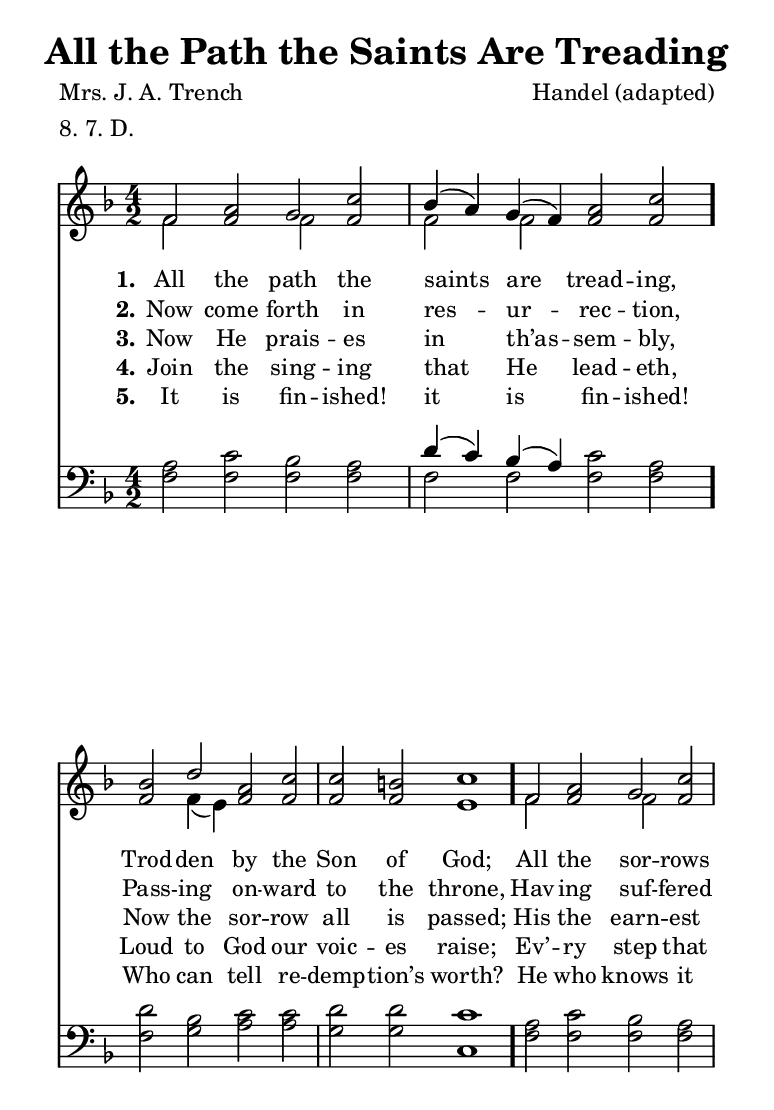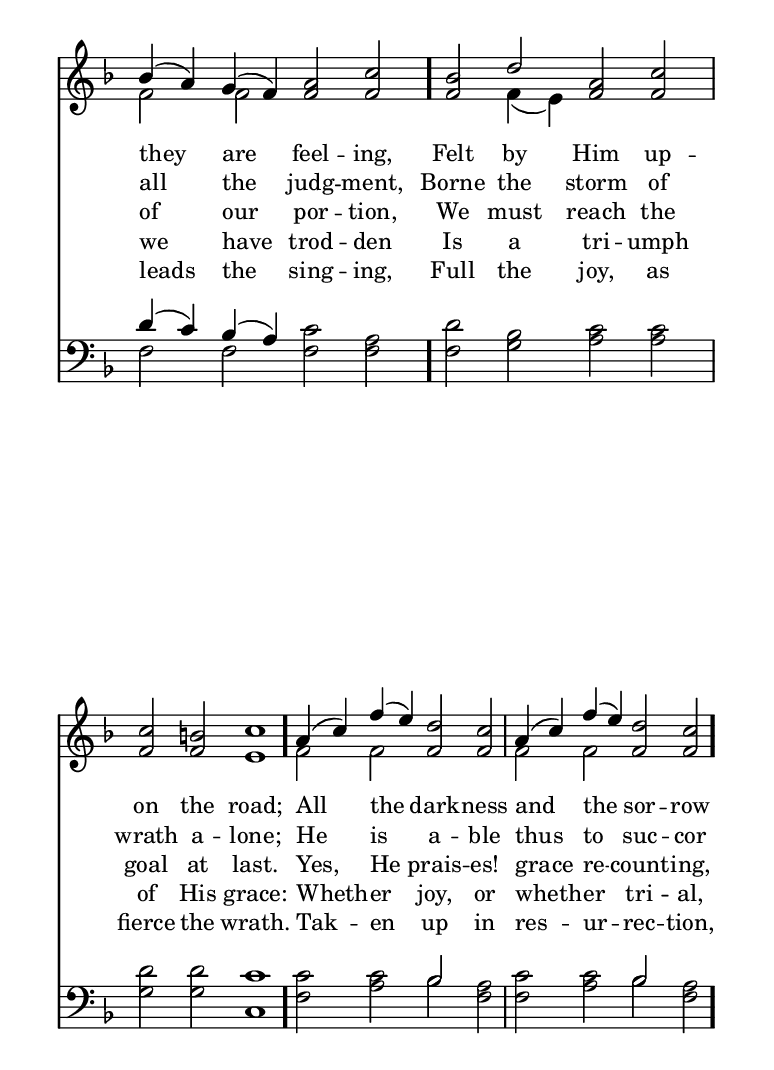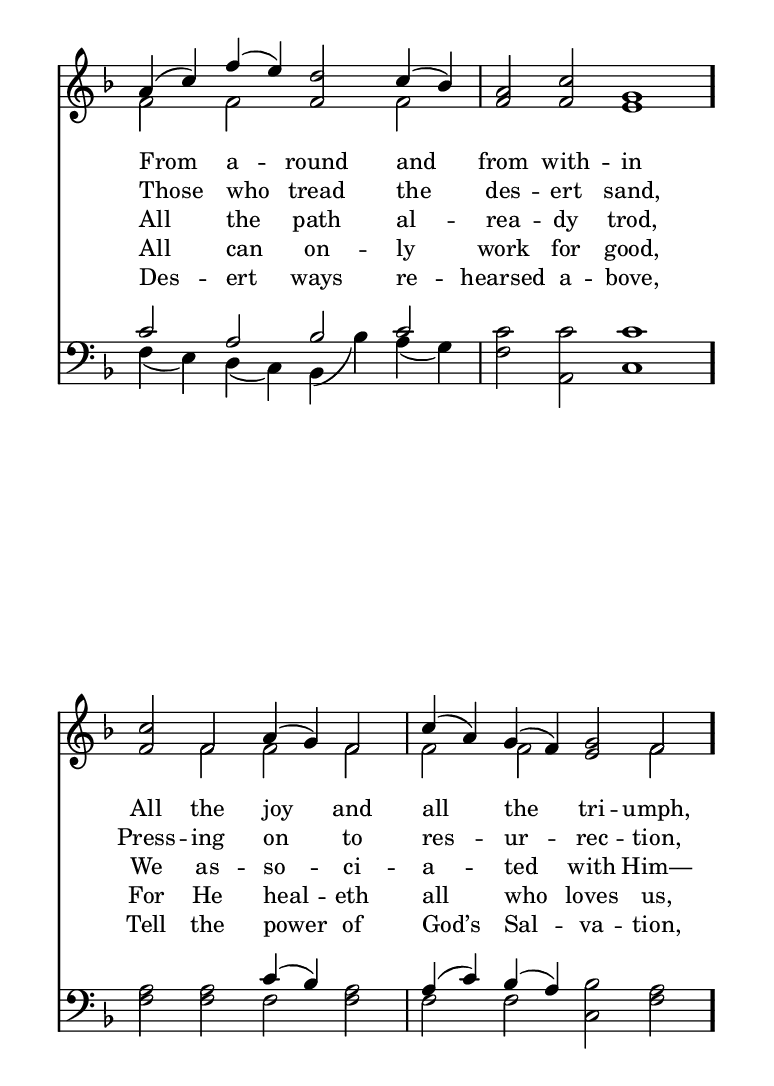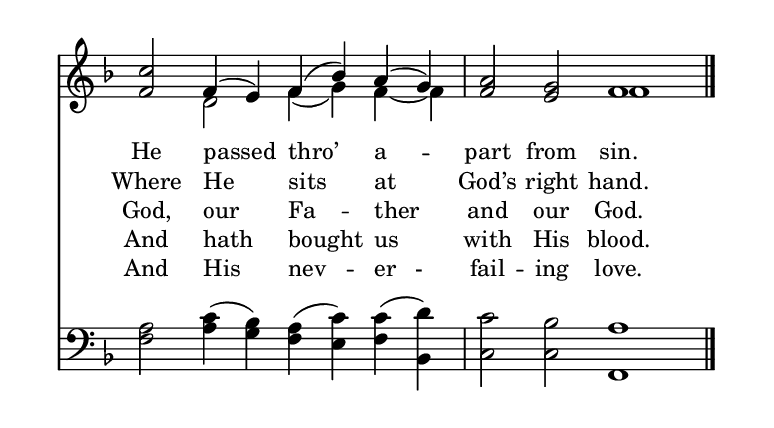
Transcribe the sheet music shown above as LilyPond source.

\include "common/global.ily"
\paper {
  \include "common/paper.ily"
  %ragged-bottom = ##t
  %ragged-last-bottom = ##t
  %systems-per-page = ##f
  %page-count = ##f
}

\header{
  hymnnumber = "146"
  title = "All the Path the Saints Are Treading"
  tunename = ""
  meter = "8. 7. D."
  poet = "Mrs. J. A. Trench"
  composer = "Handel (adapted)"
  %copyright = ""
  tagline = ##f
}

% for fermata in MIDI
ta = { \tempo 2=80 }
tb = { \tempo 2=40 }

global = {
  \include "common/overrides.ily"
  \override Staff.TimeSignature.style = #'numbered
  \time 4/2
  \override Score.MetronomeMark.transparent = ##t % hide all fermata changes too
  \ta
  \key f \major
  \autoBeamOff
}

notesSoprano = {
\global
\relative c' {

  f2 a g c | bes4( a) g( f) a2 c |
  bes d a c | c b c1

  f,2 a g c | bes4( a) g( f) a2 c |
  bes d a c | c b c1

  a4( c) f( e) d2 c | a4( c) f( e) d2 c |
  a4( c) f( e) d2 c4( bes) | a2 c g1

  c2 f, a4( g) f2 | c'4( a) g( f) g2 f |
  c'2 f,4( e) f( bes) a( g) | a2 g f1

  \bar "|."

}
}

notesAlto = {
\global
\relative e' {

  f2 f f f | f f f f |
  f f4( e) f2 f | f f e1 |

  f2 f f f | f f f f |
  f f4( e) f2 f | f f e1 |

  f2 f f f | f f f f |
  f f f f | f f e1 |

  f2 f f f | f f e f |
  f d f4( g) f ~ f | f2 e f1 |

}
}

notesTenor = {
\global
\relative a {

  a2 c bes a | d4( c) bes( a) c2 a |
  d bes c c | d d c1

  a2 c bes a | d4( c) bes( a) c2 a |
  d bes c c | d d c1

  c2 c bes a | c c bes a |
  c a bes c | c c c1

  a2 a c4( bes) a2 | a4( c) bes( a) bes2 a
  a c4( bes) a( c) c( d) | c2 bes2 a1

}
}

notesBass = {
\global
\relative f {

  f2 f f f | f f f f |
  f g a a | g g c,1

  f2 f f f | f f f f |
  f g a a | g g c,1

  f2 a bes f | f a bes f | 
  f4( e) d( c) bes( bes') a( g) | f2 a, c1

  f2 f f f | f f c f |
  f a4( g) f( e) f( bes,) | c2 c f,1

}
}

wordsA = \lyricmode {
\set stanza = "1."

All the path the saints are tread -- ing, \bar "."
Trod -- den by the Son of God; \bar "."
All the sor -- rows they are feel -- ing, \bar "."
Felt by Him up -- on the road; \bar "."
All the dark -- ness and the sor -- row \bar "."
From a -- round and from with -- in \bar "."
All the joy and all the tri -- umph, \bar "."
He passed thro’ a -- part from sin. \bar "."

}

wordsB = \lyricmode {
\set stanza = "2."

Now come forth in res -- ur -- rec -- tion,
Pass -- ing on -- ward to the throne,
Hav -- ing suf -- fered all the judg -- ment,
Borne the storm of wrath a -- lone;
He is a -- ble thus to suc -- cor
Those who tread the des -- ert sand,
Press -- ing on to res -- ur -- rec -- tion,
Where He sits at God’s right hand.

}

wordsC = \lyricmode {
\set stanza = "3."

Now He prais -- es in th’as -- sem -- bly,
Now the sor -- row all is passed;
His the earn -- est of our por -- tion,
We must reach the goal at last.
Yes, He prais -- es! grace re -- count -- ing,
All the path al -- rea -- dy trod,
We as -- so -- ci -- a -- ted with Him—
God, our Fa -- ther and our God.

}

wordsD = \lyricmode {
\set stanza = "4."

Join the sing -- ing that He lead -- eth,
Loud to God our voic -- es raise;
Ev’ -- ry step that we have trod -- den
Is a tri -- umph of His grace:
Wheth -- er joy, or wheth -- er tri -- al,
All can on -- ly work for good,
For He heal -- eth all who loves us,
And hath bought us with His blood.

}

wordsE = \lyricmode {
\set stanza = "5."

It is fin -- ished! it is fin -- ished!
Who can tell re -- demp -- tion’s worth?
He who knows it leads the sing -- ing,
Full the joy, as fierce the wrath.
Tak -- en up in res -- ur -- rec -- tion,
Des -- ert ways re -- hearsed a -- bove,
Tell the power of God’s Sal -- va -- tion,
And His nev -- "er   -" fail -- ing love.

}

\score {
  \context ChoirStaff <<
    \context Staff = upper <<
      \set Staff.autoBeaming = ##f
      \set ChoirStaff.systemStartDelimiter = #'SystemStartBar
      \set ChoirStaff.printPartCombineTexts = ##f
      \partcombine #'(2 . 9) \notesSoprano \notesAlto
      \context NullVoice = sopranos { \voiceOne << \notesSoprano >> }
      \context NullVoice = altos { \voiceTwo << \notesAlto >> }
      \context Lyrics = one   \lyricsto sopranos \wordsA
      \context Lyrics = two   \lyricsto sopranos \wordsB
      \context Lyrics = three \lyricsto sopranos \wordsC
      \context Lyrics = four  \lyricsto sopranos \wordsD
      \context Lyrics = five  \lyricsto sopranos \wordsE
    >>
    \context Staff = men <<
      \set Staff.autoBeaming = ##f
      \clef bass
      \set ChoirStaff.printPartCombineTexts = ##f
      \partcombine #'(2 . 9) \notesTenor \notesBass
      \context NullVoice = tenors { \voiceOne << \notesTenor >> }
      \context NullVoice = basses { \voiceTwo << \notesBass >> }
    >>
  >>
  \layout {
    \include "common/layout.ily"
  }
  \midi{
    \include "common/midi.ily"
  }
}

\version "2.19.49"  % necessary for upgrading to future LilyPond versions.

% vi:set et ts=2 sw=2 ai nocindent syntax=lilypond:
